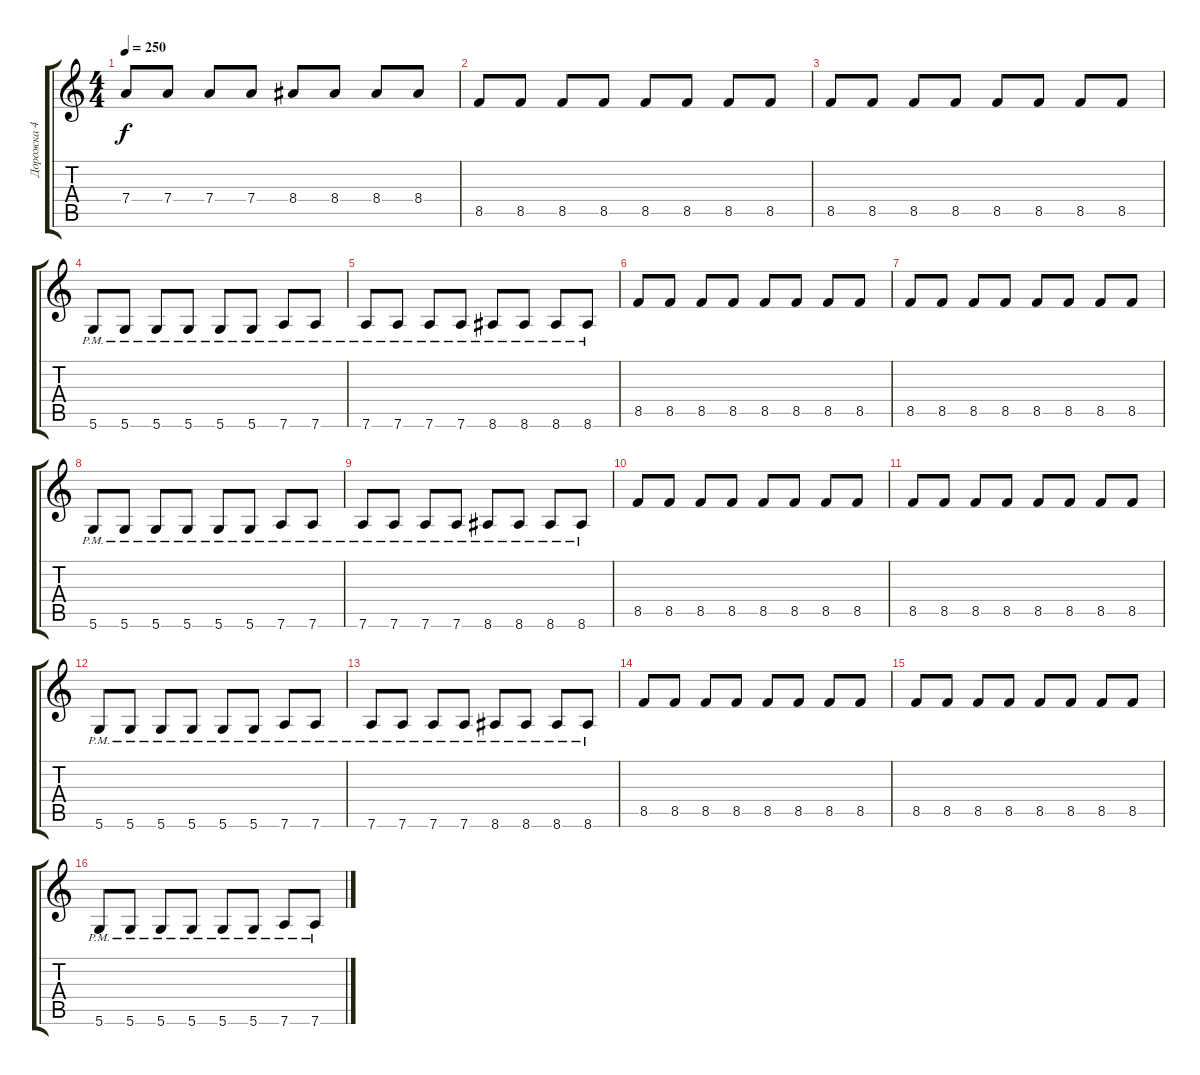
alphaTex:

\track ("Дорожка 4" "Дорожка 4") {instrument distortionguitar}
\staff {score tabs}
\tuning (E4 B3 G3 D3 A2 D2) {hide}
\ts (4 4)
\tempo 250
\clef g2
\ks c
7.4.8{dy f} 7.4.8 7.4.8 7.4.8 8.4.8 8.4.8 8.4.8 8.4.8 |
8.5.8 8.5.8 8.5.8 8.5.8 8.5.8 8.5.8 8.5.8 8.5.8 |
8.5.8 8.5.8 8.5.8 8.5.8 8.5.8 8.5.8 8.5.8 8.5.8 |
5.6{pm}.8 5.6{pm}.8 5.6{pm}.8 5.6{pm}.8 5.6{pm}.8 5.6{pm}.8 7.6{pm}.8 7.6{pm}.8 |
7.6{pm}.8 7.6{pm}.8 7.6{pm}.8 7.6{pm}.8 8.6{pm}.8 8.6{pm}.8 8.6{pm}.8 8.6{pm}.8 |
8.5.8 8.5.8 8.5.8 8.5.8 8.5.8 8.5.8 8.5.8 8.5.8 |
8.5.8 8.5.8 8.5.8 8.5.8 8.5.8 8.5.8 8.5.8 8.5.8 |
5.6{pm}.8 5.6{pm}.8 5.6{pm}.8 5.6{pm}.8 5.6{pm}.8 5.6{pm}.8 7.6{pm}.8 7.6{pm}.8 |
7.6{pm}.8 7.6{pm}.8 7.6{pm}.8 7.6{pm}.8 8.6{pm}.8 8.6{pm}.8 8.6{pm}.8 8.6{pm}.8 |
8.5.8 8.5.8 8.5.8 8.5.8 8.5.8 8.5.8 8.5.8 8.5.8 |
8.5.8 8.5.8 8.5.8 8.5.8 8.5.8 8.5.8 8.5.8 8.5.8 |
5.6{pm}.8 5.6{pm}.8 5.6{pm}.8 5.6{pm}.8 5.6{pm}.8 5.6{pm}.8 7.6{pm}.8 7.6{pm}.8 |
7.6{pm}.8 7.6{pm}.8 7.6{pm}.8 7.6{pm}.8 8.6{pm}.8 8.6{pm}.8 8.6{pm}.8 8.6{pm}.8 |
8.5.8 8.5.8 8.5.8 8.5.8 8.5.8 8.5.8 8.5.8 8.5.8 |
8.5.8 8.5.8 8.5.8 8.5.8 8.5.8 8.5.8 8.5.8 8.5.8 |
5.6{pm}.8 5.6{pm}.8 5.6{pm}.8 5.6{pm}.8 5.6{pm}.8 5.6{pm}.8 7.6{pm}.8 7.6{pm}.8
